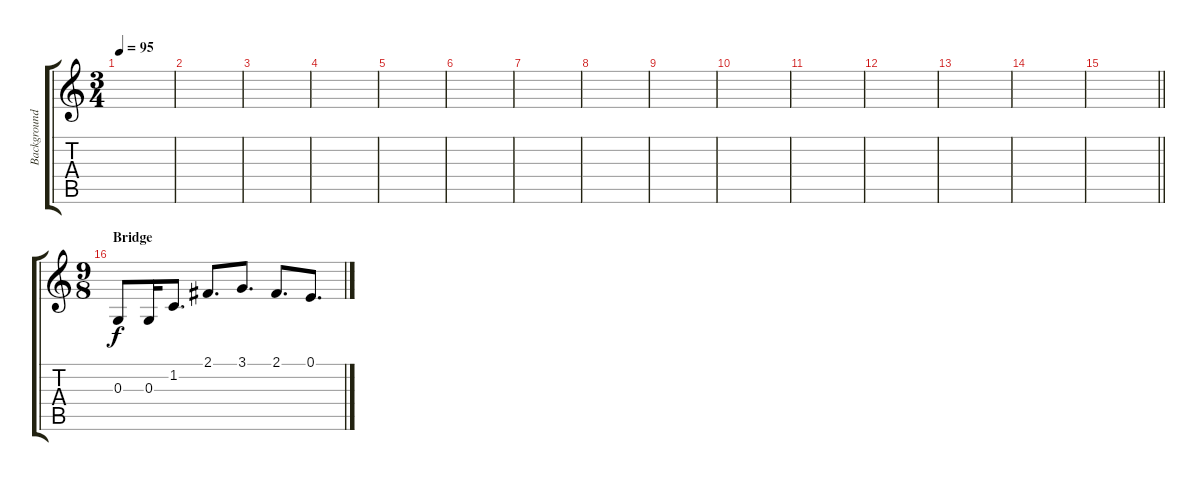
\track ("Background: Vocals" "Background") {instrument lead6voice}
\staff {score tabs}
\tuning (E4 B3 G3 D3 A2 E2) {hide}
\ts (3 4)
\tempo 95
\clef g2
\ks c
|
|
|
|
|
|
|
|
|
|
|
|
|
|
\barLineRight lightlight
|
\ts (9 8)
\section ("" "Bridge")
0.3.8 0.3.16 1.2.8{d} 2.1.8{d} 3.1.8{d} 2.1.8{d} 0.1.8{d}
